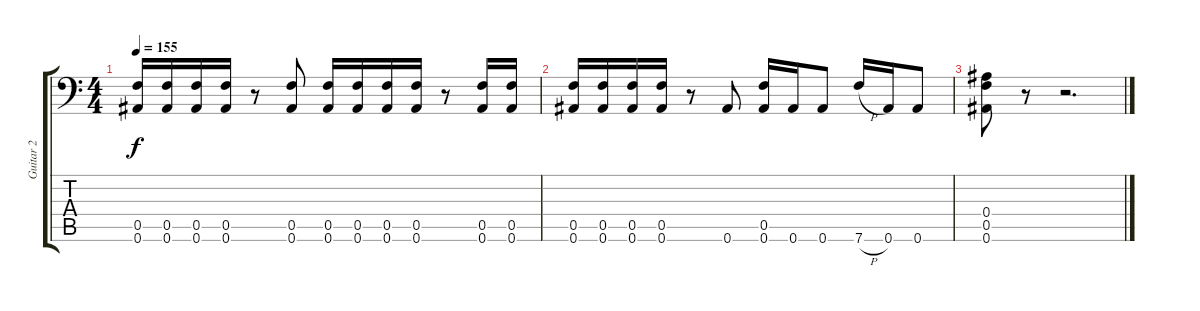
\track ("Guitar 2" "Guitar 2") {instrument distortionguitar}
\staff {score tabs}
\tuning (C4 G3 Eb3 Bb2 F2 Bb1) {hide}
\ts (4 4)
\tempo 155
\clef f4
\ks c
(0.5 0.6).16{dy f} (0.5 0.6).16 (0.5 0.6).16 (0.5 0.6).16 r.8 (0.5 0.6).8 (0.5 0.6).16 (0.5 0.6).16 (0.5 0.6).16 (0.5 0.6).16 r.8 (0.5 0.6).16 (0.5 0.6).16 |
(0.5 0.6).16 (0.5 0.6).16 (0.5 0.6).16 (0.5 0.6).16 r.8 0.6.8 (0.5 0.6).16 0.6.16 0.6.8 7.6{h}.16 0.6.16 0.6.8 |
(0.4 0.5 0.6).8 r.8 r.2{d}
